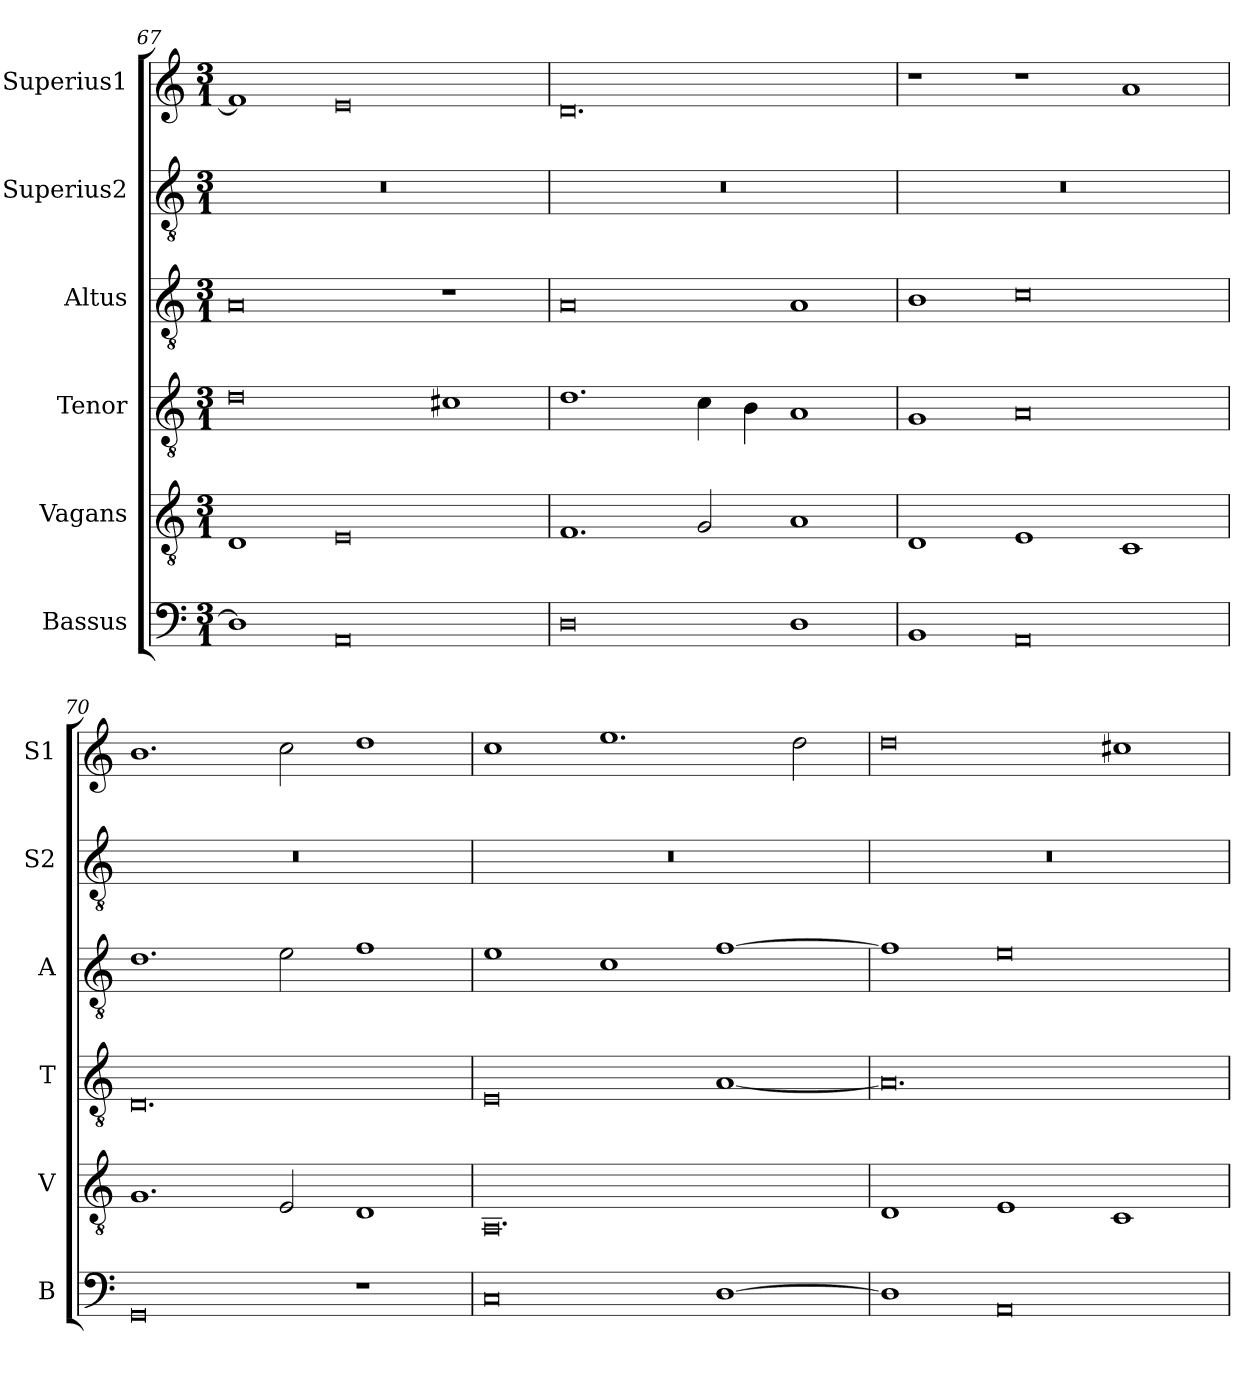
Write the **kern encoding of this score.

**kern	**kern	**kern	**kern	**kern	**kern
*part6	*part5	*part4	*part3	*part2	*part1
*staff6	*staff5	*staff4	*staff3	*staff2	*staff1
*I"Bassus	*I"Vagans	*I"Tenor	*I"Altus	*I"Superius2	*I"Superius1
*I'B	*I'V	*I'T	*I'A	*I'S2	*I'S1
*clefF4	*clefGv2	*clefGv2	*clefGv2	*clefGv2	*clefG2
*k[]	*k[]	*k[]	*k[]	*k[]	*k[]
*M3/1	*M3/1	*M3/1	*M3/1	*M3/1	*M3/1
=67	=67	=67	=67	=67	=67
1D]	1D	0d	0A	0.r	1f]
0AA	0E	.	.	.	0e
.	.	1c#X	1r	.	.
=68	=68	=68	=68	=68	=68
0D	1.F	1.d	0A	0.r	0.d
.	2G/	4c\	.	.	.
.	.	4B\	.	.	.
1D	1A	1A	1A	.	.
=69	=69	=69	=69	=69	=69
1BB	1D	1G	1B	0.r	1r
0AA	1E	0A	0c	.	1r
.	1C	.	.	.	1a
=70	=70	=70	=70	=70	=70
0GG	1.G	0.D	1.d	0.r	1.b
.	2E/	.	2e\	.	2cc\
1r	1D	.	1f	.	1dd
=71	=71	=71	=71	=71	=71
0C	0.AA	0E	1e	0.r	1cc
.	.	.	1c	.	1.ee
[1D	.	[1A	[1f	.	.
.	.	.	.	.	2dd\
=72	=72	=72	=72	=72	=72
1D]	1D	0.A]	1f]	0.r	0dd
0AA	1E	.	0e	.	.
.	1C	.	.	.	1cc#X
=	=	=	=	=	=
*-	*-	*-	*-	*-	*-
